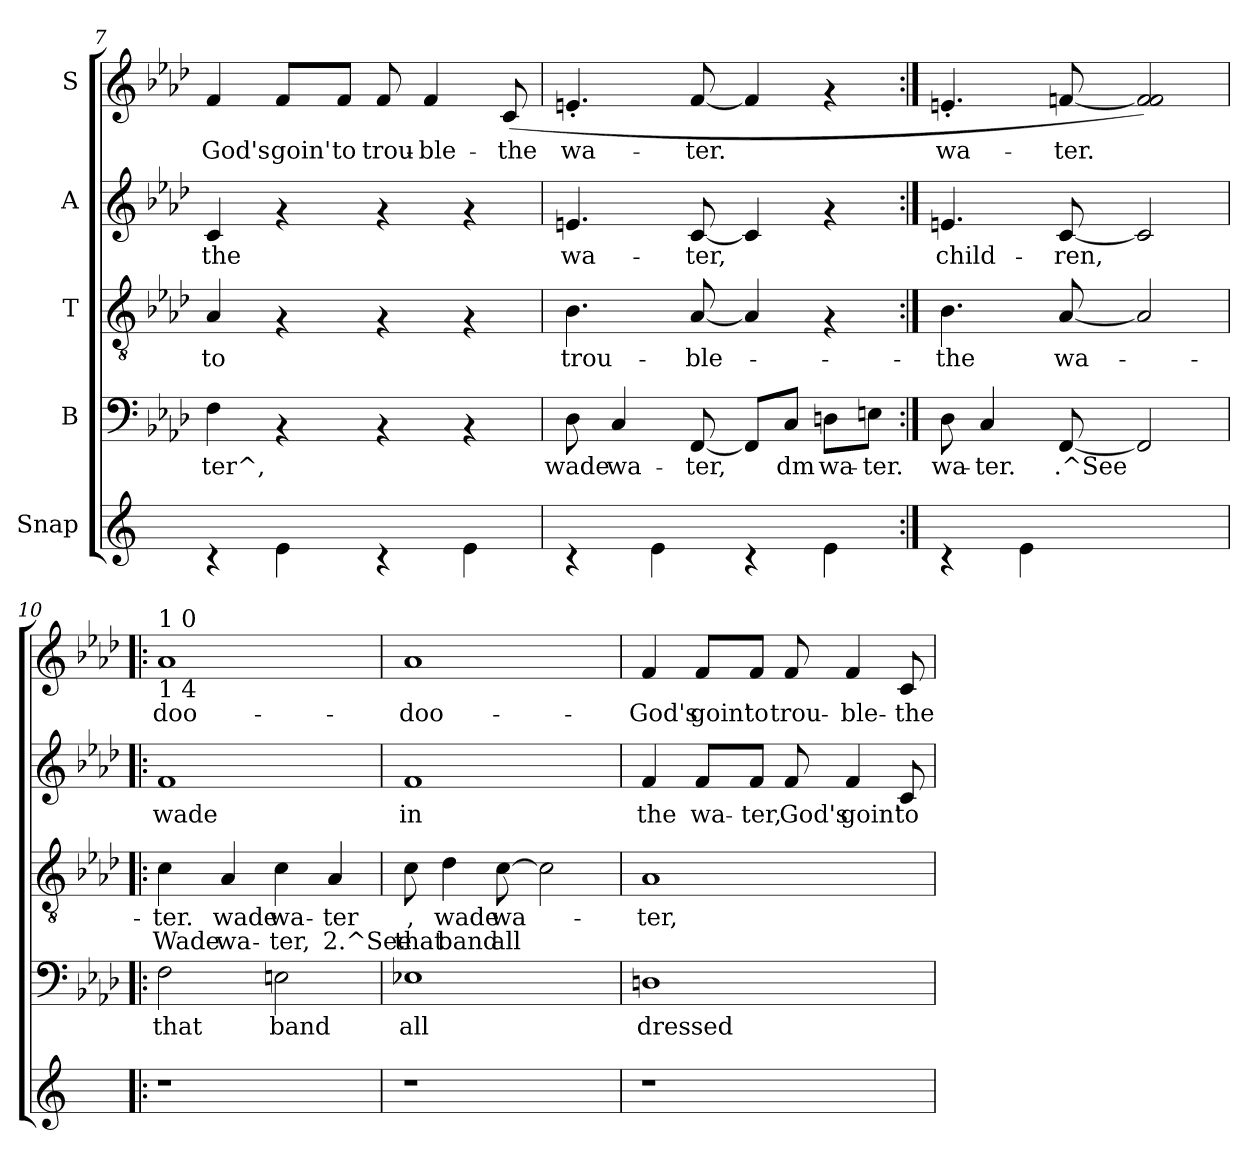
**kern	**kern	**text	**kern	**text	**text	**kern	**text	**kern	**text
*part5	*part4	*part4	*part3	*part3	*part3	*part2	*part2	*part1	*part1
*staff5	*staff4	*staff4	*staff3	*staff3	*staff3	*staff2	*staff2	*staff1	*staff1
*I"Snap	*I"B	*	*I"T	*	*	*I"A	*	*I"S	*
*clefG2	*clefF4	*	*clefGv2	*	*	*clefG2	*	*clefG2	*
*ITrd-3c-5	*ITrd2c3	*	*ITrd2c3	*	*	*ITrd2c3	*	*ITrd2c3	*
*k[b-]	*k[b-]	*	*k[b-]	*	*	*k[b-]	*	*k[b-]	*
*F:	*F:	*	*F:	*	*	*F:	*	*F:	*
=7	=7	=7	=7	=7	=7	=7	=7	=7	=7
!	!	!LO:LY:b	!	!LO:LY:b	!	!	!LO:LY:b	!	!LO:LY:b
4rB	4D\	-ter^,	4F/	to	.	4A/	the	4d/	God's
!	!	!	!	!	!	!	!	!	!LO:LY:b
4a\	4rAA	.	4rF	.	.	4rf	.	8d/L	goin'
!	!	!	!	!	!	!	!	!	!LO:LY:b
.	.	.	.	.	.	.	.	8d/J	to
!	!	!	!	!	!	!	!	!	!LO:LY:b
4rB	4rAA	.	4rF	.	.	4rf	.	8d/	trou-
!	!	!	!	!	!	!	!	!	!LO:LY:b
.	.	.	.	.	.	.	.	4d/	-ble-
4a\	4rAA	.	4rF	.	.	4rf	.	.	.
!	!	!	!	!	!	!	!	!	!LO:LY:b
.	.	.	.	.	.	.	.	(8A/	-the
=8	=8	=8	=8	=8	=8	=8	=8	=8	=8
!	!	!LO:LY:b	!	!LO:LY:b	!	!	!LO:LY:b	!	!LO:LY:b
4rB	8BB-\	wade	4.G\	trou-	.	4.c#X/	wa-	4.c#X'</	wa-
!	!	!LO:LY:b	!	!	!	!	!	!	!
.	4AA/	wa-	.	.	.	.	.	.	.
4a\	.	.	.	.	.	.	.	.	.
!	!	!LO:LY:b	!	!LO:LY:b	!	!	!LO:LY:b	!	!LO:LY:b
.	[<8DD/	-ter,	[<8F/	-ble-	.	[<8A/	-ter,	[<8d/	-ter.
4rB	8DD/L]	.	4F/]	.	.	4A/]	.	4d/]	.
!	!	!LO:LY:b	!	!	!	!	!	!	!
.	8AA/J	dm	.	.	.	.	.	.	.
!	!	!LO:LY:b	!	!	!	!	!	!	!
4a\	8BBn\L	wa-	4rF	.	.	4rf	.	4rf	.
!	!	!LO:LY:b	!	!	!	!	!	!	!
.	8C#X\J	-ter.	.	.	.	.	.	.	.
=9:|!	=9:|!	=9:|!	=9:|!	=9:|!	=9:|!	=9:|!	=9:|!	=9:|!	=9:|!
!	!	!LO:LY:b	!	!LO:LY:b	!	!	!LO:LY:b	!	!LO:LY:b
4rB	8BB-\	wa-	4.G\	-the	.	4.c#X/	child-	4.c#X'</	wa-
!	!	!LO:LY:b	!	!	!	!	!	!	!
.	4AA/	-ter.	.	.	.	.	.	.	.
4a\	.	.	.	.	.	.	.	.	.
!	!	!LO:LY:b	!	!LO:LY:b	!	!	!LO:LY:b	!	!LO:LY:b
.	[<8DD/	.^See	[<8F/	wa-	.	[<8A/	-ren,	[<8dn/	-ter.
2ryy	2DD/]	.	2F/]	.	.	2A/]	.	2d/] 2d/)	.
!!LO:PB:g=z
=10!|:	=10!|:	=10!|:	=10!|:	=10!|:	=10!|:	=10!|:	=10!|:	=10!|:	=10!|:
!	!	!	!	!	!	!	!	!LO:TX:a:t=1 0	!
!	!	!	!	!	!	!	!	!LO:TX:b:t=1 4	!
!	!	!LO:LY:b	!	!LO:LY:b	!LO:LY:b	!	!LO:LY:b	!	!LO:LY:b
1r	2D\	that	4A\	-ter.	Wade	1d	wade	1f	doo-
!	!	!	!	!LO:LY:b	!LO:LY:b	!	!	!	!
.	.	.	4F/	wade	wa-	.	.	.	.
!	!	!LO:LY:b	!	!LO:LY:b	!LO:LY:b	!	!	!	!
.	2C#X\	band	4A\	wa-	-ter,	.	.	.	.
!	!	!	!	!LO:LY:b	!LO:LY:b	!	!	!	!
.	.	.	4F/	-ter	2.^See	.	.	.	.
=11	=11	=11	=11	=11	=11	=11	=11	=11	=11
!	!	!LO:LY:b	!	!LO:LY:b	!LO:LY:b	!	!LO:LY:b	!	!LO:LY:b
1r	1Cn	all	8A\	,	that	1d	in	1f	-doo-
!	!	!	!	!LO:LY:b	!LO:LY:b	!	!	!	!
.	.	.	4B-\	wade	band	.	.	.	.
!	!	!	!	!LO:LY:b	!LO:LY:b	!	!	!	!
.	.	.	[>8A\	wa-	all	.	.	.	.
.	.	.	2A\]	.	.	.	.	.	.
=12	=12	=12	=12	=12	=12	=12	=12	=12	=12
!	!	!LO:LY:b	!	!LO:LY:b	!	!	!LO:LY:b	!	!LO:LY:b
1r	1BBn	dressed	1F	-ter,	.	4d/	the	4d/	-God's
!	!	!	!	!	!	!	!LO:LY:b	!	!LO:LY:b
.	.	.	.	.	.	8d/L	wa-	8d/L	goin'
!	!	!	!	!	!	!	!LO:LY:b	!	!LO:LY:b
.	.	.	.	.	.	8d/J	-ter,	8d/J	to
!	!	!	!	!	!	!	!LO:LY:b	!	!LO:LY:b
.	.	.	.	.	.	8d/	God's	8d/	trou-
!	!	!	!	!	!	!	!LO:LY:b	!	!LO:LY:b
.	.	.	.	.	.	4d/	goin'	4d/	-ble-
!	!	!	!	!	!	!	!LO:LY:b	!	!LO:LY:b
.	.	.	.	.	.	8A/	to	8A/	-the
=	=	=	=	=	=	=	=	=	=
*-	*-	*-	*-	*-	*-	*-	*-	*-	*-
